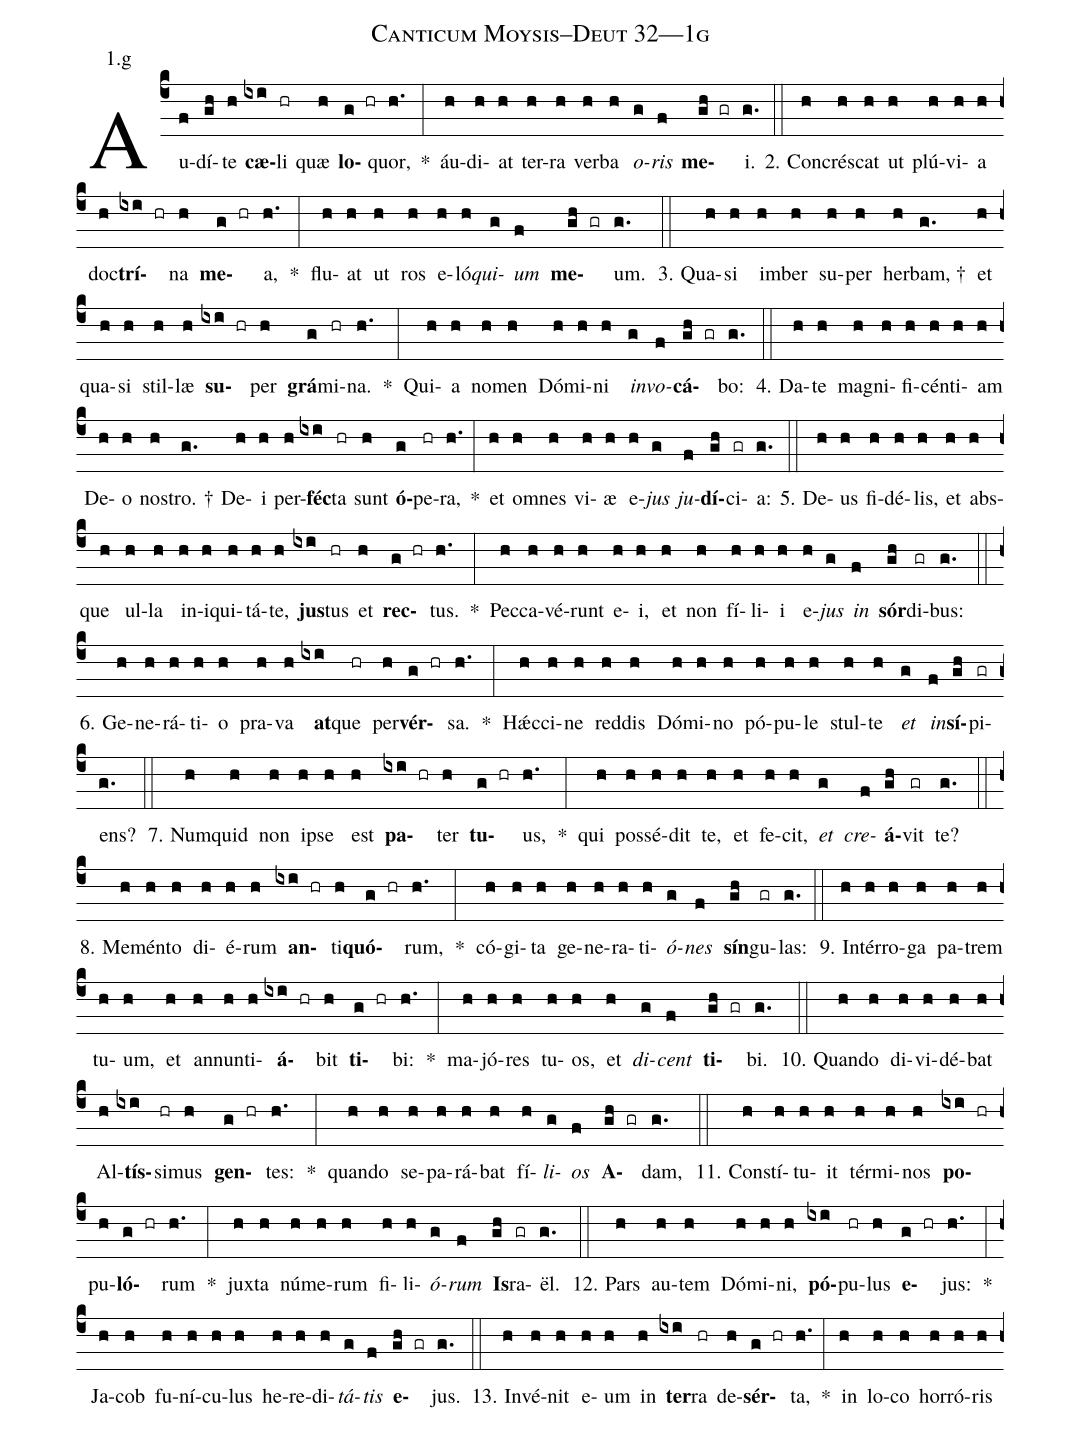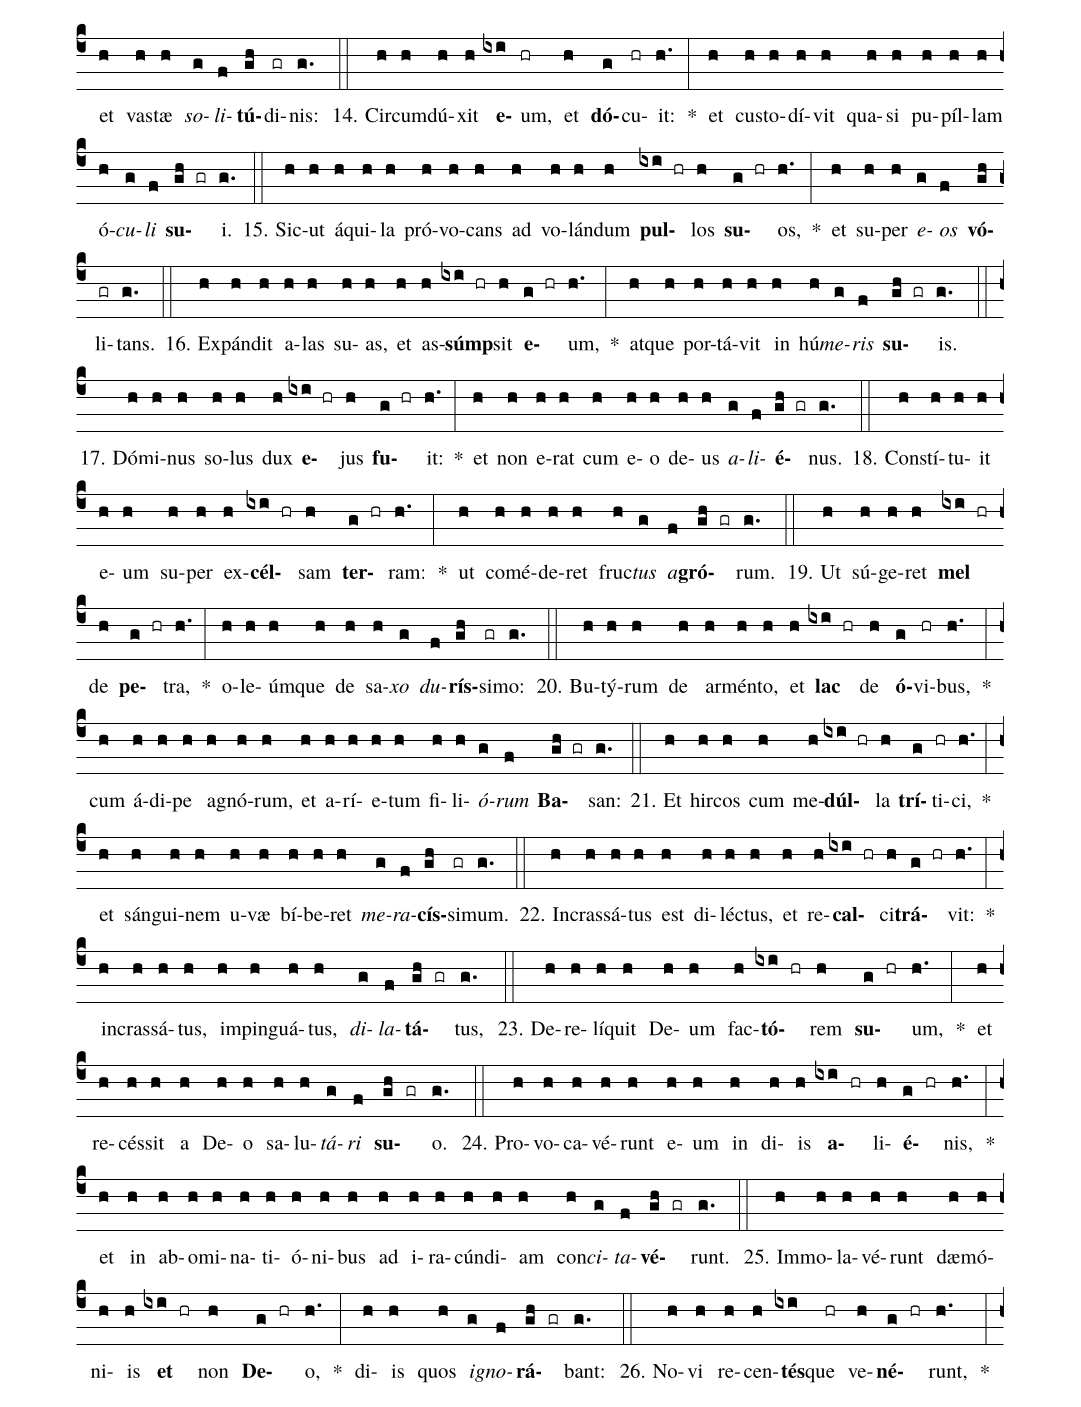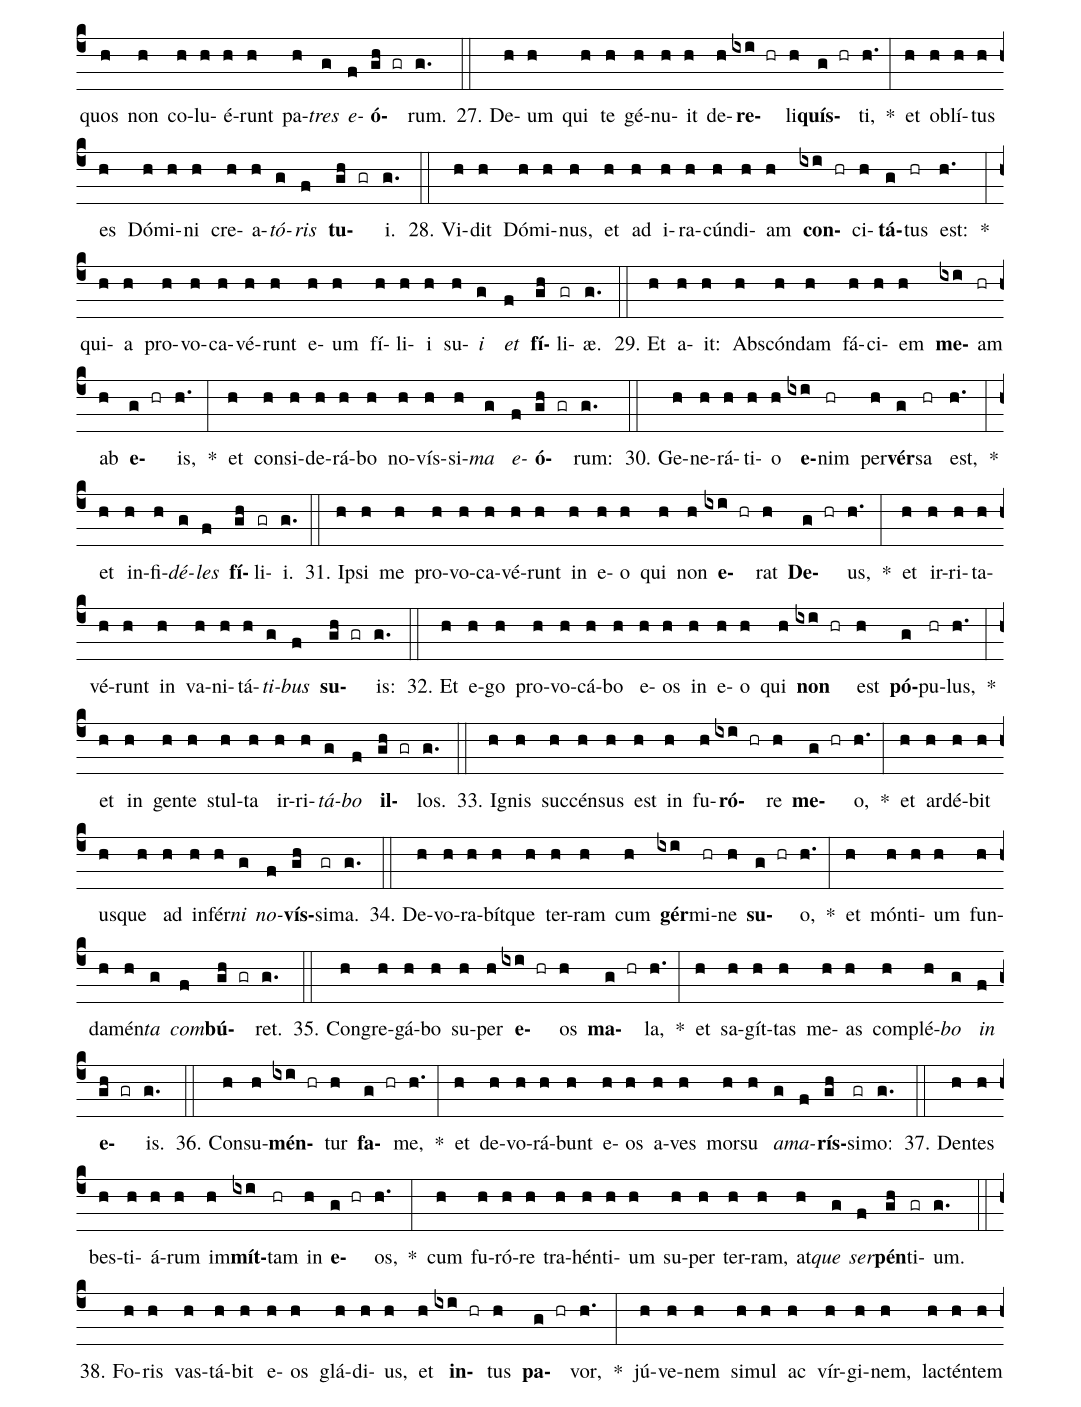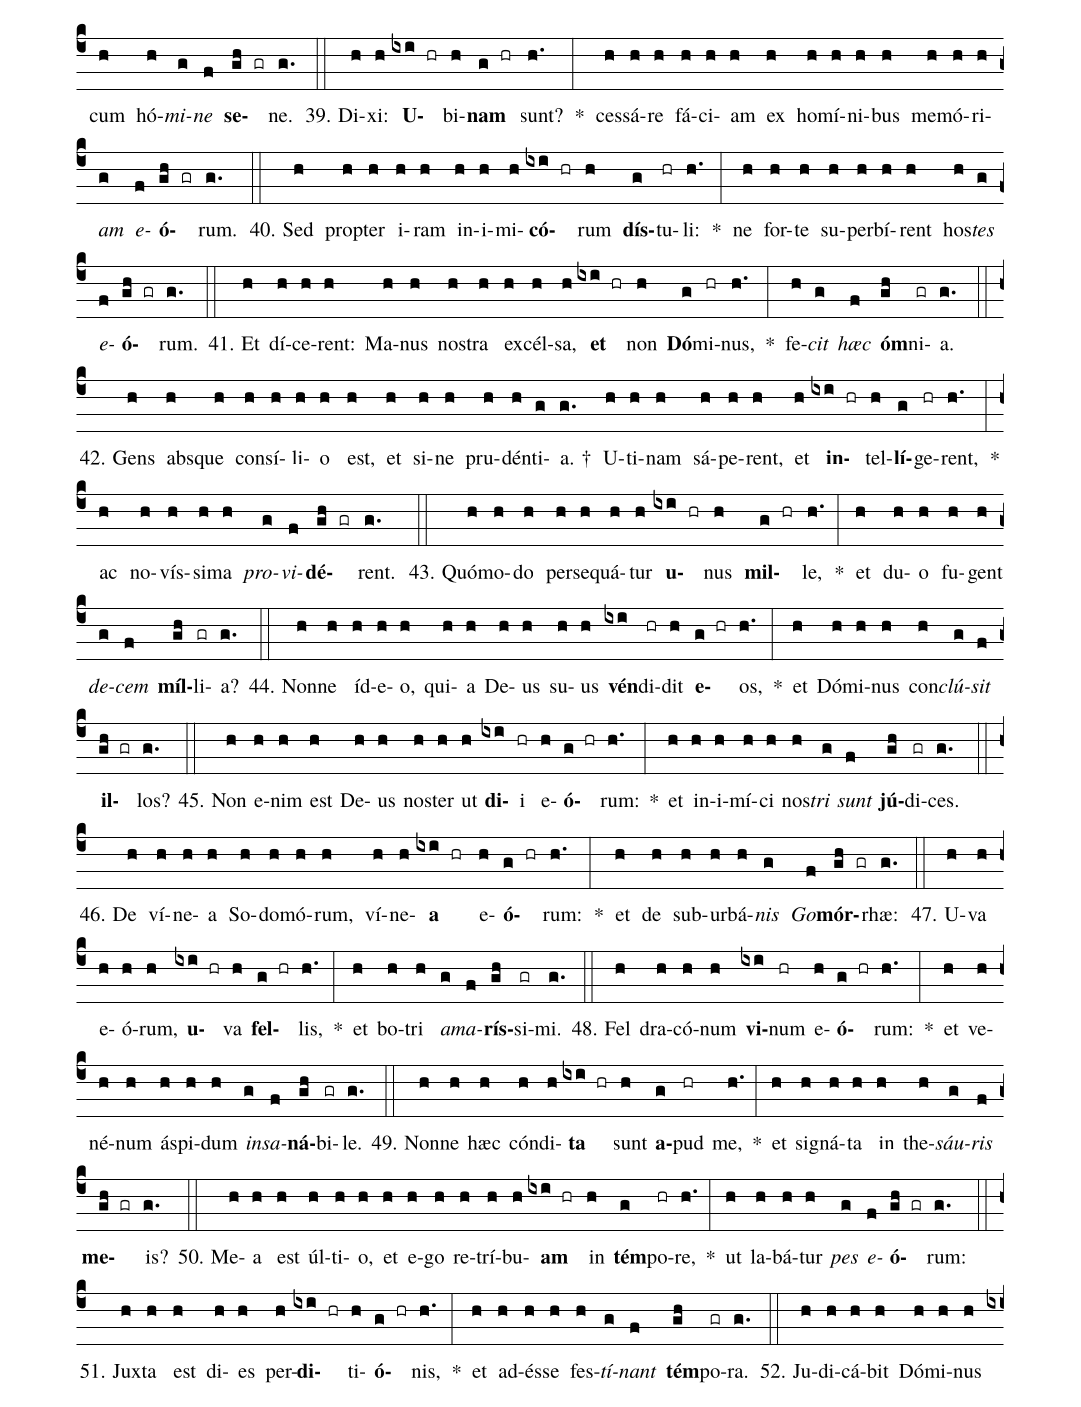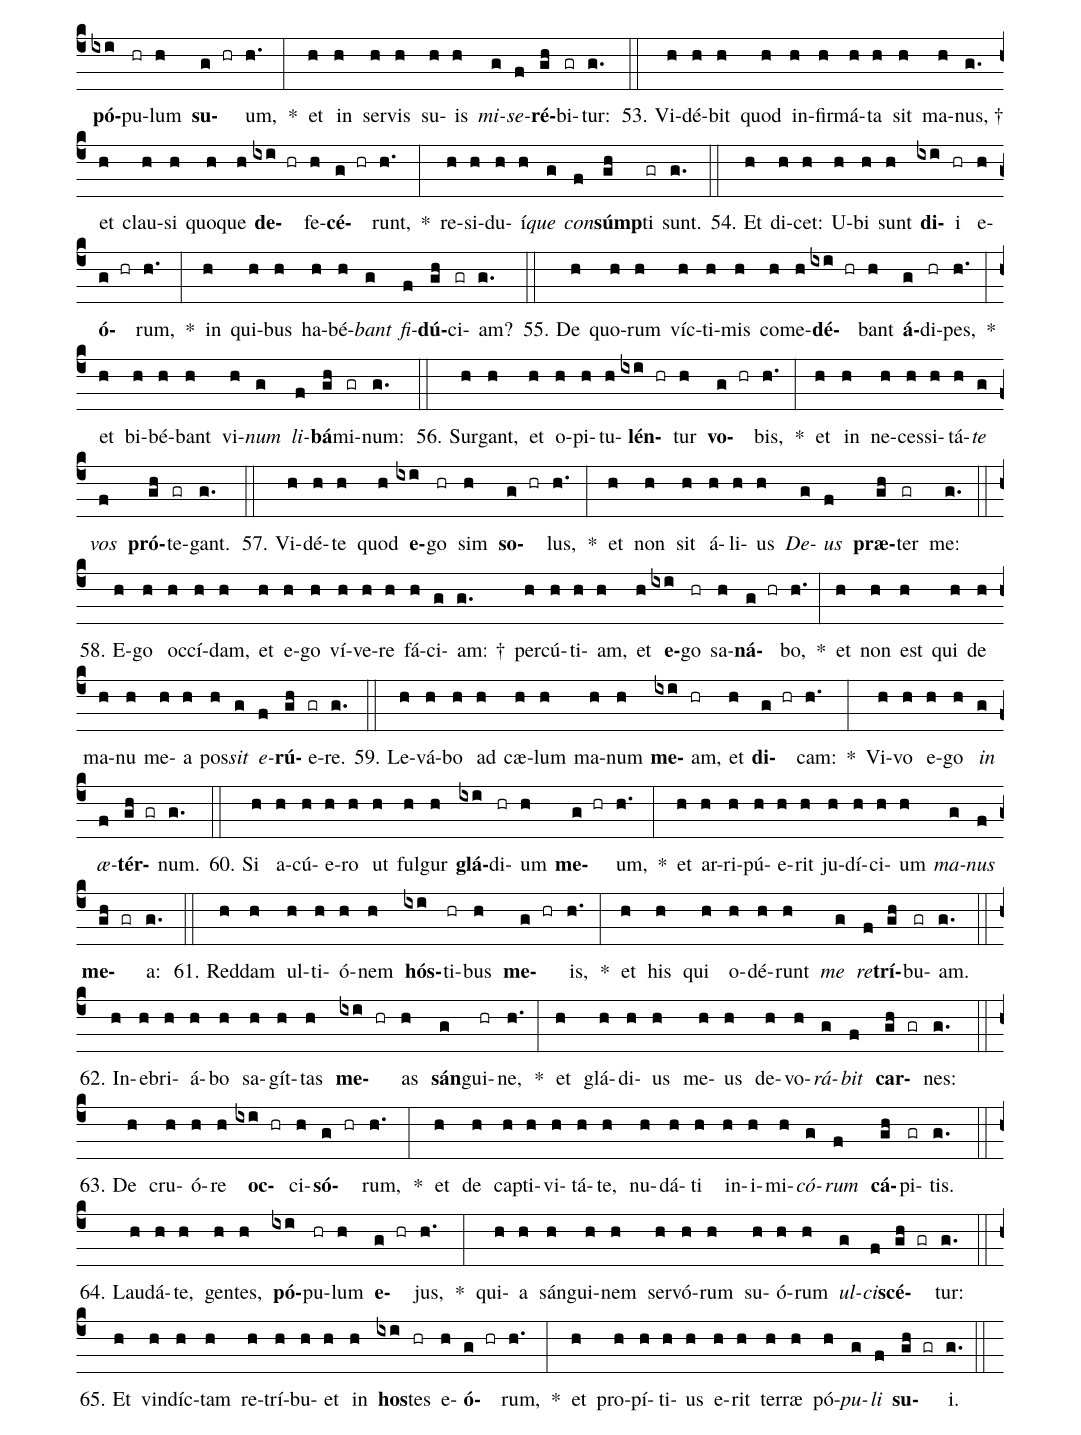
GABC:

name: Canticum Moysis--Deut 32---1g;
annotation: 1.g;
%%
(c4)Au(f)dí(gh)te(h) <b>cæ</b>(ixi)li(hr) quæ(h) <b>lo</b>(g hr)quor,(h.) *(:) áu(h)di(h)at(h) ter(h)ra(h) ver(h)ba(h) <i>o</i>(g)<i>ris</i>(f) <b>me</b>(gh gr)i.(g.) (::)
2. Con(h)crés(h)cat(h) ut(h) plú(h)vi(h)a(h) doc(h)<b>trí</b>(ixi hr)na(h) <b>me</b>(g hr)a,(h.) *(:) flu(h)at(h) ut(h) ros(h) e(h)ló(h)<i>qui</i>(g)<i>um</i>(f) <b>me</b>(gh gr)um.(g.) (::)
3. Qua(h)si(h) im(h)ber(h) su(h)per(h) her(h)bam, †(g.) et(h) qua(h)si(h) stil(h)læ(h) <b>su</b>(ixi hr)per(h) <b>grá</b>(g)mi(hr)na.(h.) *(:) Qui(h)a(h) no(h)men(h) Dó(h)mi(h)ni(h) <i>in</i>(g)<i>vo</i>(f)<b>cá</b>(gh gr)bo:(g.) (::)
4. Da(h)te(h) ma(h)gni(h)fi(h)cén(h)ti(h)am(h) De(h)o(h) nos(h)tro. †(g.) De(h)i(h) per(h)<b>féc</b>(ixi)ta(hr) sunt(h) <b>ó</b>(g)pe(hr)ra,(h.) *(:) et(h) om(h)nes(h) vi(h)æ(h) e(h)<i>jus</i>(g) <i>ju</i>(f)<b>dí</b>(gh)ci(gr)a:(g.) (::)
5. De(h)us(h) fi(h)dé(h)lis,(h) et(h) abs(h)que(h) ul(h)la(h) in(h)i(h)qui(h)tá(h)te,(h) <b>jus</b>(ixi)tus(hr) et(h) <b>rec</b>(g hr)tus.(h.) *(:) Pec(h)ca(h)vé(h)runt(h) e(h)i,(h) et(h) non(h) fí(h)li(h)i(h) e(h)<i>jus</i>(g) <i>in</i>(f) <b>sór</b>(gh)di(gr)bus:(g.) (::)
6. Ge(h)ne(h)rá(h)ti(h)o(h) pra(h)va(h) <b>at</b>(ixi)que(hr) per(h)<b>vér</b>(g hr)sa.(h.) *(:) Hǽc(h)ci(h)ne(h) red(h)dis(h) Dó(h)mi(h)no(h) pó(h)pu(h)le(h) stul(h)te(h) <i>et</i>(g) <i>in</i>(f)<b>sí</b>(gh)pi(gr)ens?(g.) (::)
7. Num(h)quid(h) non(h) ip(h)se(h) est(h) <b>pa</b>(ixi hr)ter(h) <b>tu</b>(g hr)us,(h.) *(:) qui(h) pos(h)sé(h)dit(h) te,(h) et(h) fe(h)cit,(h) <i>et</i>(g) <i>cre</i>(f)<b>á</b>(gh)vit(gr) te?(g.) (::)
8. Me(h)mén(h)to(h) di(h)é(h)rum(h) <b>an</b>(ixi hr)ti(h)<b>quó</b>(g hr)rum,(h.) *(:) có(h)gi(h)ta(h) ge(h)ne(h)ra(h)ti(h)<i>ó</i>(g)<i>nes</i>(f) <b>sín</b>(gh)gu(gr)las:(g.) (::)
9. In(h)tér(h)ro(h)ga(h) pa(h)trem(h) tu(h)um,(h) et(h) an(h)nun(h)ti(h)<b>á</b>(ixi hr)bit(h) <b>ti</b>(g hr)bi:(h.) *(:) ma(h)jó(h)res(h) tu(h)os,(h) et(h) <i>di</i>(g)<i>cent</i>(f) <b>ti</b>(gh gr)bi.(g.) (::)
10. Quan(h)do(h) di(h)vi(h)dé(h)bat(h) Al(h)<b>tís</b>(ixi)si(hr)mus(h) <b>gen</b>(g hr)tes:(h.) *(:) quan(h)do(h) se(h)pa(h)rá(h)bat(h) fí(h)<i>li</i>(g)<i>os</i>(f) <b>A</b>(gh gr)dam,(g.) (::)
11. Con(h)stí(h)tu(h)it(h) tér(h)mi(h)nos(h) <b>po</b>(ixi hr)pu(h)<b>ló</b>(g hr)rum(h.) *(:) jux(h)ta(h) nú(h)me(h)rum(h) fi(h)li(h)<i>ó</i>(g)<i>rum</i>(f) <b>Is</b>(gh)ra(gr)ël.(g.) (::)
12. Pars(h) au(h)tem(h) Dó(h)mi(h)ni,(h) <b>pó</b>(ixi)pu(hr)lus(h) <b>e</b>(g hr)jus:(h.) *(:) Ja(h)cob(h) fu(h)ní(h)cu(h)lus(h) he(h)re(h)di(h)<i>tá</i>(g)<i>tis</i>(f) <b>e</b>(gh gr)jus.(g.) (::)
13. In(h)vé(h)nit(h) e(h)um(h) in(h) <b>ter</b>(ixi)ra(hr) de(h)<b>sér</b>(g hr)ta,(h.) *(:) in(h) lo(h)co(h) hor(h)ró(h)ris(h) et(h) vas(h)tæ(h) <i>so</i>(g)<i>li</i>(f)<b>tú</b>(gh)di(gr)nis:(g.) (::)
14. Cir(h)cum(h)dú(h)xit(h) <b>e</b>(ixi)um,(hr) et(h) <b>dó</b>(g)cu(hr)it:(h.) *(:) et(h) cus(h)to(h)dí(h)vit(h) qua(h)si(h) pu(h)píl(h)lam(h) ó(h)<i>cu</i>(g)<i>li</i>(f) <b>su</b>(gh gr)i.(g.) (::)
15. Sic(h)ut(h) á(h)qui(h)la(h) pró(h)vo(h)cans(h) ad(h) vo(h)lán(h)dum(h) <b>pul</b>(ixi hr)los(h) <b>su</b>(g hr)os,(h.) *(:) et(h) su(h)per(h) <i>e</i>(g)<i>os</i>(f) <b>vó</b>(gh)li(gr)tans.(g.) (::)
16. Ex(h)pán(h)dit(h) a(h)las(h) su(h)as,(h) et(h) as(h)<b>súmp</b>(ixi hr)sit(h) <b>e</b>(g hr)um,(h.) *(:) at(h)que(h) por(h)tá(h)vit(h) in(h) hú(h)<i>me</i>(g)<i>ris</i>(f) <b>su</b>(gh gr)is.(g.) (::)
17. Dó(h)mi(h)nus(h) so(h)lus(h) dux(h) <b>e</b>(ixi hr)jus(h) <b>fu</b>(g hr)it:(h.) *(:) et(h) non(h) e(h)rat(h) cum(h) e(h)o(h) de(h)us(h) <i>a</i>(g)<i>li</i>(f)<b>é</b>(gh gr)nus.(g.) (::)
18. Con(h)stí(h)tu(h)it(h) e(h)um(h) su(h)per(h) ex(h)<b>cél</b>(ixi hr)sam(h) <b>ter</b>(g hr)ram:(h.) *(:) ut(h) com(h)é(h)de(h)ret(h) fruc(h)<i>tus</i>(g) <i>a</i>(f)<b>gró</b>(gh gr)rum.(g.) (::)
19. Ut(h) sú(h)ge(h)ret(h) <b>mel</b>(ixi hr) de(h) <b>pe</b>(g hr)tra,(h.) *(:) o(h)le(h)úm(h)que(h) de(h) sa(h)<i>xo</i>(g) <i>du</i>(f)<b>rís</b>(gh)si(gr)mo:(g.) (::)
20. Bu(h)tý(h)rum(h) de(h) ar(h)mén(h)to,(h) et(h) <b>lac</b>(ixi hr) de(h) <b>ó</b>(g)vi(hr)bus,(h.) *(:) cum(h) á(h)di(h)pe(h) a(h)gnó(h)rum,(h) et(h) a(h)rí(h)e(h)tum(h) fi(h)li(h)<i>ó</i>(g)<i>rum</i>(f) <b>Ba</b>(gh gr)san:(g.) (::)
21. Et(h) hir(h)cos(h) cum(h) me(h)<b>dúl</b>(ixi hr)la(h) <b>trí</b>(g)ti(hr)ci,(h.) *(:) et(h) sán(h)gui(h)nem(h) u(h)væ(h) bí(h)be(h)ret(h) <i>me</i>(g)<i>ra</i>(f)<b>cís</b>(gh)si(gr)mum.(g.) (::)
22. In(h)cras(h)sá(h)tus(h) est(h) di(h)léc(h)tus,(h) et(h) re(h)<b>cal</b>(ixi hr)ci(h)<b>trá</b>(g hr)vit:(h.) *(:) in(h)cras(h)sá(h)tus,(h) im(h)pin(h)guá(h)tus,(h) <i>di</i>(g)<i>la</i>(f)<b>tá</b>(gh gr)tus,(g.) (::)
23. De(h)re(h)lí(h)quit(h) De(h)um(h) fac(h)<b>tó</b>(ixi hr)rem(h) <b>su</b>(g hr)um,(h.) *(:) et(h) re(h)cés(h)sit(h) a(h) De(h)o(h) sa(h)lu(h)<i>tá</i>(g)<i>ri</i>(f) <b>su</b>(gh gr)o.(g.) (::)
24. Pro(h)vo(h)ca(h)vé(h)runt(h) e(h)um(h) in(h) di(h)is(h) <b>a</b>(ixi hr)li(h)<b>é</b>(g hr)nis,(h.) *(:) et(h) in(h) ab(h)o(h)mi(h)na(h)ti(h)ó(h)ni(h)bus(h) ad(h) i(h)ra(h)cún(h)di(h)am(h) con(h)<i>ci</i>(g)<i>ta</i>(f)<b>vé</b>(gh gr)runt.(g.) (::)
25. Im(h)mo(h)la(h)vé(h)runt(h) dæ(h)mó(h)ni(h)is(h) <b>et</b>(ixi hr) non(h) <b>De</b>(g hr)o,(h.) *(:) di(h)is(h) quos(h) <i>i</i>(g)<i>gno</i>(f)<b>rá</b>(gh gr)bant:(g.) (::)
26. No(h)vi(h) re(h)cen(h)<b>tés</b>(ixi)que(hr) ve(h)<b>né</b>(g hr)runt,(h.) *(:) quos(h) non(h) co(h)lu(h)é(h)runt(h) pa(h)<i>tres</i>(g) <i>e</i>(f)<b>ó</b>(gh gr)rum.(g.) (::)
27. De(h)um(h) qui(h) te(h) gé(h)nu(h)it(h) de(h)<b>re</b>(ixi hr)li(h)<b>quís</b>(g hr)ti,(h.) *(:) et(h) ob(h)lí(h)tus(h) es(h) Dó(h)mi(h)ni(h) cre(h)a(h)<i>tó</i>(g)<i>ris</i>(f) <b>tu</b>(gh gr)i.(g.) (::)
28. Vi(h)dit(h) Dó(h)mi(h)nus,(h) et(h) ad(h) i(h)ra(h)cún(h)di(h)am(h) <b>con</b>(ixi hr)ci(h)<b>tá</b>(g)tus(hr) est:(h.) *(:) qui(h)a(h) pro(h)vo(h)ca(h)vé(h)runt(h) e(h)um(h) fí(h)li(h)i(h) su(h)<i>i</i>(g) <i>et</i>(f) <b>fí</b>(gh)li(gr)æ.(g.) (::)
29. Et(h) a(h)it:(h) Abs(h)cón(h)dam(h) fá(h)ci(h)em(h) <b>me</b>(ixi)am(hr) ab(h) <b>e</b>(g hr)is,(h.) *(:) et(h) con(h)si(h)de(h)rá(h)bo(h) no(h)vís(h)si(h)<i>ma</i>(g) <i>e</i>(f)<b>ó</b>(gh gr)rum:(g.) (::)
30. Ge(h)ne(h)rá(h)ti(h)o(h) <b>e</b>(ixi)nim(hr) per(h)<b>vér</b>(g)sa(hr) est,(h.) *(:) et(h) in(h)fi(h)<i>dé</i>(g)<i>les</i>(f) <b>fí</b>(gh)li(gr)i.(g.) (::)
31. Ip(h)si(h) me(h) pro(h)vo(h)ca(h)vé(h)runt(h) in(h) e(h)o(h) qui(h) non(h) <b>e</b>(ixi hr)rat(h) <b>De</b>(g hr)us,(h.) *(:) et(h) ir(h)ri(h)ta(h)vé(h)runt(h) in(h) va(h)ni(h)tá(h)<i>ti</i>(g)<i>bus</i>(f) <b>su</b>(gh gr)is:(g.) (::)
32. Et(h) e(h)go(h) pro(h)vo(h)cá(h)bo(h) e(h)os(h) in(h) e(h)o(h) qui(h) <b>non</b>(ixi hr) est(h) <b>pó</b>(g)pu(hr)lus,(h.) *(:) et(h) in(h) gen(h)te(h) stul(h)ta(h) ir(h)ri(h)<i>tá</i>(g)<i>bo</i>(f) <b>il</b>(gh gr)los.(g.) (::)
33. I(h)gnis(h) suc(h)cén(h)sus(h) est(h) in(h) fu(h)<b>ró</b>(ixi hr)re(h) <b>me</b>(g hr)o,(h.) *(:) et(h) ar(h)dé(h)bit(h) us(h)que(h) ad(h) in(h)fér(h)<i>ni</i>(g) <i>no</i>(f)<b>vís</b>(gh)si(gr)ma.(g.) (::)
34. De(h)vo(h)ra(h)bít(h)que(h) ter(h)ram(h) cum(h) <b>gér</b>(ixi)mi(hr)ne(h) <b>su</b>(g hr)o,(h.) *(:) et(h) món(h)ti(h)um(h) fun(h)da(h)mén(h)<i>ta</i>(g) <i>com</i>(f)<b>bú</b>(gh gr)ret.(g.) (::)
35. Con(h)gre(h)gá(h)bo(h) su(h)per(h) <b>e</b>(ixi hr)os(h) <b>ma</b>(g hr)la,(h.) *(:) et(h) sa(h)gít(h)tas(h) me(h)as(h) com(h)plé(h)<i>bo</i>(g) <i>in</i>(f) <b>e</b>(gh gr)is.(g.) (::)
36. Con(h)su(h)<b>mén</b>(ixi hr)tur(h) <b>fa</b>(g hr)me,(h.) *(:) et(h) de(h)vo(h)rá(h)bunt(h) e(h)os(h) a(h)ves(h) mor(h)su(h) <i>a</i>(g)<i>ma</i>(f)<b>rís</b>(gh)si(gr)mo:(g.) (::)
37. Den(h)tes(h) bes(h)ti(h)á(h)rum(h) im(h)<b>mít</b>(ixi)tam(hr) in(h) <b>e</b>(g hr)os,(h.) *(:) cum(h) fu(h)ró(h)re(h) tra(h)hén(h)ti(h)um(h) su(h)per(h) ter(h)ram,(h) at(h)<i>que</i>(g) <i>ser</i>(f)<b>pén</b>(gh)ti(gr)um.(g.) (::)
38. Fo(h)ris(h) vas(h)tá(h)bit(h) e(h)os(h) glá(h)di(h)us,(h) et(h) <b>in</b>(ixi hr)tus(h) <b>pa</b>(g hr)vor,(h.) *(:) jú(h)ve(h)nem(h) si(h)mul(h) ac(h) vír(h)gi(h)nem,(h) lac(h)tén(h)tem(h) cum(h) hó(h)<i>mi</i>(g)<i>ne</i>(f) <b>se</b>(gh gr)ne.(g.) (::)
39. Di(h)xi:(h) <b>U</b>(ixi hr)bi(h)<b>nam</b>(g hr) sunt?(h.) *(:) ces(h)sá(h)re(h) fá(h)ci(h)am(h) ex(h) ho(h)mí(h)ni(h)bus(h) me(h)mó(h)ri(h)<i>am</i>(g) <i>e</i>(f)<b>ó</b>(gh gr)rum.(g.) (::)
40. Sed(h) prop(h)ter(h) i(h)ram(h) in(h)i(h)mi(h)<b>có</b>(ixi hr)rum(h) <b>dís</b>(g)tu(hr)li:(h.) *(:) ne(h) for(h)te(h) su(h)per(h)bí(h)rent(h) hos(h)<i>tes</i>(g) <i>e</i>(f)<b>ó</b>(gh gr)rum.(g.) (::)
41. Et(h) dí(h)ce(h)rent:(h) Ma(h)nus(h) nos(h)tra(h) ex(h)cél(h)sa,(h) <b>et</b>(ixi hr) non(h) <b>Dó</b>(g)mi(hr)nus,(h.) *(:) fe(h)<i>cit</i>(g) <i>hæc</i>(f) <b>óm</b>(gh)ni(gr)a.(g.) (::)
42. Gens(h) abs(h)que(h) con(h)sí(h)li(h)o(h) est,(h) et(h) si(h)ne(h) pru(h)dén(h)ti(g)a. †(g.) U(h)ti(h)nam(h) sá(h)pe(h)rent,(h) et(h) <b>in</b>(ixi hr)tel(h)<b>lí</b>(g)ge(hr)rent,(h.) *(:) ac(h) no(h)vís(h)si(h)ma(h) <i>pro</i>(g)<i>vi</i>(f)<b>dé</b>(gh gr)rent.(g.) (::)
43. Quó(h)mo(h)do(h) per(h)se(h)quá(h)tur(h) <b>u</b>(ixi hr)nus(h) <b>mil</b>(g hr)le,(h.) *(:) et(h) du(h)o(h) fu(h)gent(h) <i>de</i>(g)<i>cem</i>(f) <b>míl</b>(gh)li(gr)a?(g.) (::)
44. Non(h)ne(h) íd(h)e(h)o,(h) qui(h)a(h) De(h)us(h) su(h)us(h) <b>vén</b>(ixi)di(hr)dit(h) <b>e</b>(g hr)os,(h.) *(:) et(h) Dó(h)mi(h)nus(h) con(h)<i>clú</i>(g)<i>sit</i>(f) <b>il</b>(gh gr)los?(g.) (::)
45. Non(h) e(h)nim(h) est(h) De(h)us(h) nos(h)ter(h) ut(h) <b>di</b>(ixi)i(hr) e(h)<b>ó</b>(g hr)rum:(h.) *(:) et(h) in(h)i(h)mí(h)ci(h) nos(h)<i>tri</i>(g) <i>sunt</i>(f) <b>jú</b>(gh)di(gr)ces.(g.) (::)
46. De(h) ví(h)ne(h)a(h) So(h)do(h)mó(h)rum,(h) ví(h)ne(h)<b>a</b>(ixi hr) e(h)<b>ó</b>(g hr)rum:(h.) *(:) et(h) de(h) sub(h)ur(h)bá(h)<i>nis</i>(g) <i>Go</i>(f)<b>mór</b>(gh gr)rhæ:(g.) (::)
47. U(h)va(h) e(h)ó(h)rum,(h) <b>u</b>(ixi hr)va(h) <b>fel</b>(g hr)lis,(h.) *(:) et(h) bo(h)tri(h) <i>a</i>(g)<i>ma</i>(f)<b>rís</b>(gh)si(gr)mi.(g.) (::)
48. Fel(h) dra(h)có(h)num(h) <b>vi</b>(ixi)num(hr) e(h)<b>ó</b>(g hr)rum:(h.) *(:) et(h) ve(h)né(h)num(h) ás(h)pi(h)dum(h) <i>in</i>(g)<i>sa</i>(f)<b>ná</b>(gh)bi(gr)le.(g.) (::)
49. Non(h)ne(h) hæc(h) cón(h)di(h)<b>ta</b>(ixi hr) sunt(h) <b>a</b>(g)pud(hr) me,(h.) *(:) et(h) si(h)gná(h)ta(h) in(h) the(h)<i>sáu</i>(g)<i>ris</i>(f) <b>me</b>(gh gr)is?(g.) (::)
50. Me(h)a(h) est(h) úl(h)ti(h)o,(h) et(h) e(h)go(h) re(h)trí(h)bu(h)<b>am</b>(ixi hr) in(h) <b>tém</b>(g)po(hr)re,(h.) *(:) ut(h) la(h)bá(h)tur(h) <i>pes</i>(g) <i>e</i>(f)<b>ó</b>(gh gr)rum:(g.) (::)
51. Jux(h)ta(h) est(h) di(h)es(h) per(h)<b>di</b>(ixi hr)ti(h)<b>ó</b>(g hr)nis,(h.) *(:) et(h) ad(h)és(h)se(h) fes(h)<i>tí</i>(g)<i>nant</i>(f) <b>tém</b>(gh)po(gr)ra.(g.) (::)
52. Ju(h)di(h)cá(h)bit(h) Dó(h)mi(h)nus(h) <b>pó</b>(ixi)pu(hr)lum(h) <b>su</b>(g hr)um,(h.) *(:) et(h) in(h) ser(h)vis(h) su(h)is(h) <i>mi</i>(g)<i>se</i>(f)<b>ré</b>(gh)bi(gr)tur:(g.) (::)
53. Vi(h)dé(h)bit(h) quod(h) in(h)fir(h)má(h)ta(h) sit(h) ma(h)nus, †(g.) et(h) clau(h)si(h) quo(h)que(h) <b>de</b>(ixi hr)fe(h)<b>cé</b>(g hr)runt,(h.) *(:) re(h)si(h)du(h)í(h)<i>que</i>(g) <i>con</i>(f)<b>súmp</b>(gh)ti(gr) sunt.(g.) (::)
54. Et(h) di(h)cet:(h) U(h)bi(h) sunt(h) <b>di</b>(ixi)i(hr) e(h)<b>ó</b>(g hr)rum,(h.) *(:) in(h) qui(h)bus(h) ha(h)bé(h)<i>bant</i>(g) <i>fi</i>(f)<b>dú</b>(gh)ci(gr)am?(g.) (::)
55. De(h) quo(h)rum(h) víc(h)ti(h)mis(h) com(h)e(h)<b>dé</b>(ixi hr)bant(h) <b>á</b>(g)di(hr)pes,(h.) *(:) et(h) bi(h)bé(h)bant(h) vi(h)<i>num</i>(g) <i>li</i>(f)<b>bá</b>(gh)mi(gr)num:(g.) (::)
56. Sur(h)gant,(h) et(h) o(h)pi(h)tu(h)<b>lén</b>(ixi hr)tur(h) <b>vo</b>(g hr)bis,(h.) *(:) et(h) in(h) ne(h)ces(h)si(h)tá(h)<i>te</i>(g) <i>vos</i>(f) <b>pró</b>(gh)te(gr)gant.(g.) (::)
57. Vi(h)dé(h)te(h) quod(h) <b>e</b>(ixi)go(hr) sim(h) <b>so</b>(g hr)lus,(h.) *(:) et(h) non(h) sit(h) á(h)li(h)us(h) <i>De</i>(g)<i>us</i>(f) <b>præ</b>(gh)ter(gr) me:(g.) (::)
58. E(h)go(h) oc(h)cí(h)dam,(h) et(h) e(h)go(h) ví(h)ve(h)re(h) fá(h)ci(g)am: †(g.) per(h)cú(h)ti(h)am,(h) et(h) <b>e</b>(ixi)go(hr) sa(h)<b>ná</b>(g hr)bo,(h.) *(:) et(h) non(h) est(h) qui(h) de(h) ma(h)nu(h) me(h)a(h) pos(h)<i>sit</i>(g) <i>e</i>(f)<b>rú</b>(gh)e(gr)re.(g.) (::)
59. Le(h)vá(h)bo(h) ad(h) cæ(h)lum(h) ma(h)num(h) <b>me</b>(ixi)am,(hr) et(h) <b>di</b>(g hr)cam:(h.) *(:) Vi(h)vo(h) e(h)go(h) <i>in</i>(g) <i>æ</i>(f)<b>tér</b>(gh gr)num.(g.) (::)
60. Si(h) a(h)cú(h)e(h)ro(h) ut(h) ful(h)gur(h) <b>glá</b>(ixi)di(hr)um(h) <b>me</b>(g hr)um,(h.) *(:) et(h) ar(h)ri(h)pú(h)e(h)rit(h) ju(h)dí(h)ci(h)um(h) <i>ma</i>(g)<i>nus</i>(f) <b>me</b>(gh gr)a:(g.) (::)
61. Red(h)dam(h) ul(h)ti(h)ó(h)nem(h) <b>hós</b>(ixi)ti(hr)bus(h) <b>me</b>(g hr)is,(h.) *(:) et(h) his(h) qui(h) o(h)dé(h)runt(h) <i>me</i>(g) <i>re</i>(f)<b>trí</b>(gh)bu(gr)am.(g.) (::)
62. In(h)e(h)bri(h)á(h)bo(h) sa(h)gít(h)tas(h) <b>me</b>(ixi hr)as(h) <b>sán</b>(g)gui(hr)ne,(h.) *(:) et(h) glá(h)di(h)us(h) me(h)us(h) de(h)vo(h)<i>rá</i>(g)<i>bit</i>(f) <b>car</b>(gh gr)nes:(g.) (::)
63. De(h) cru(h)ó(h)re(h) <b>oc</b>(ixi hr)ci(h)<b>só</b>(g hr)rum,(h.) *(:) et(h) de(h) cap(h)ti(h)vi(h)tá(h)te,(h) nu(h)dá(h)ti(h) in(h)i(h)mi(h)<i>có</i>(g)<i>rum</i>(f) <b>cá</b>(gh)pi(gr)tis.(g.) (::)
64. Lau(h)dá(h)te,(h) gen(h)tes,(h) <b>pó</b>(ixi)pu(hr)lum(h) <b>e</b>(g hr)jus,(h.) *(:) qui(h)a(h) sán(h)gui(h)nem(h) ser(h)vó(h)rum(h) su(h)ó(h)rum(h) <i>ul</i>(g)<i>ci</i>(f)<b>scé</b>(gh gr)tur:(g.) (::)
65. Et(h) vin(h)díc(h)tam(h) re(h)trí(h)bu(h)et(h) in(h) <b>hos</b>(ixi)tes(hr) e(h)<b>ó</b>(g hr)rum,(h.) *(:) et(h) pro(h)pí(h)ti(h)us(h) e(h)rit(h) ter(h)ræ(h) pó(h)<i>pu</i>(g)<i>li</i>(f) <b>su</b>(gh gr)i.(g.) (::)
